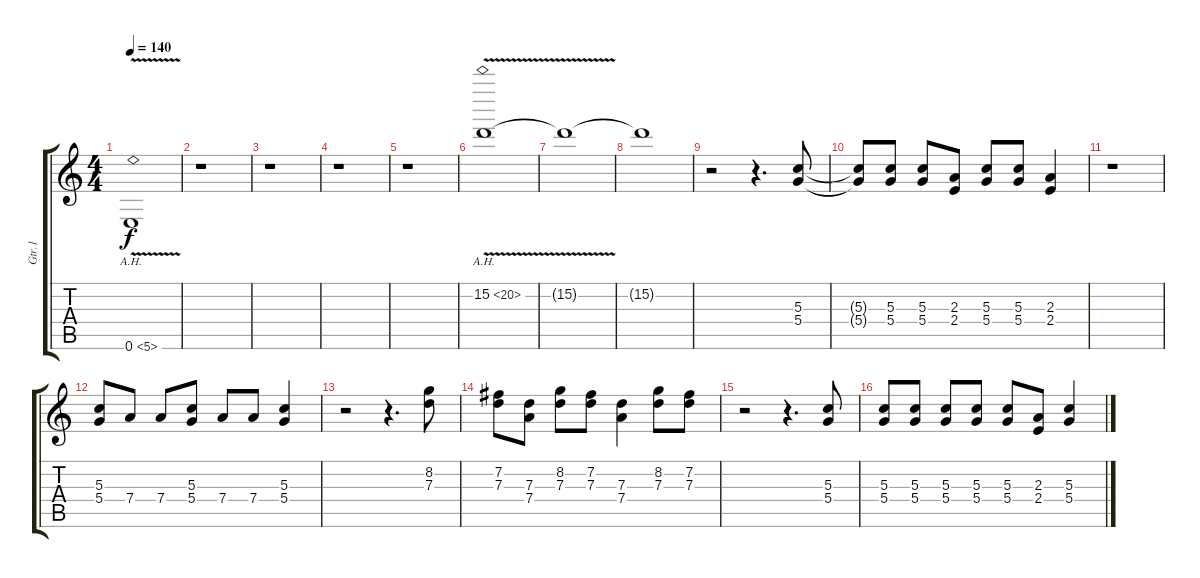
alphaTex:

\track ("Gtr.1" "Gtr.1") {instrument distortionguitar}
\staff {score tabs}
\tuning (E4 B3 G3 D3 A2 E2) {hide}
\ts (4 4)
\tempo 140
\clef g2
\ks c
0.6{ah 5 v}.1{dy f} |
r.1 |
r.1 |
r.1 |
r.1 |
15.2{ah 5 v}.1 |
15.2{t}.1 |
15.2{t}.1 |
r.2 r.4{d} (5.3 5.4).8 |
(5.3{t} 5.4{t}).8 (5.3 5.4).8 (5.3 5.4).8 (2.3 2.4).8 (5.3 5.4).8 (5.3 5.4).8 (2.3 2.4).4 |
r.1 |
(5.3 5.4).8 7.4.8 7.4.8 (5.3 5.4).8 7.4.8 7.4.8 (5.3 5.4).4 |
r.2 r.4{d} (8.2 7.3).8 |
(7.2 7.3).8 (7.3 7.4).8 (8.2 7.3).8 (7.2 7.3).8 (7.3 7.4).4 (8.2 7.3).8 (7.2 7.3).8 |
r.2 r.4{d} (5.3 5.4).8 |
(5.3 5.4).8 (5.3 5.4).8 (5.3 5.4).8 (5.3 5.4).8 (5.3 5.4).8 (2.3 2.4).8 (5.3 5.4).4
